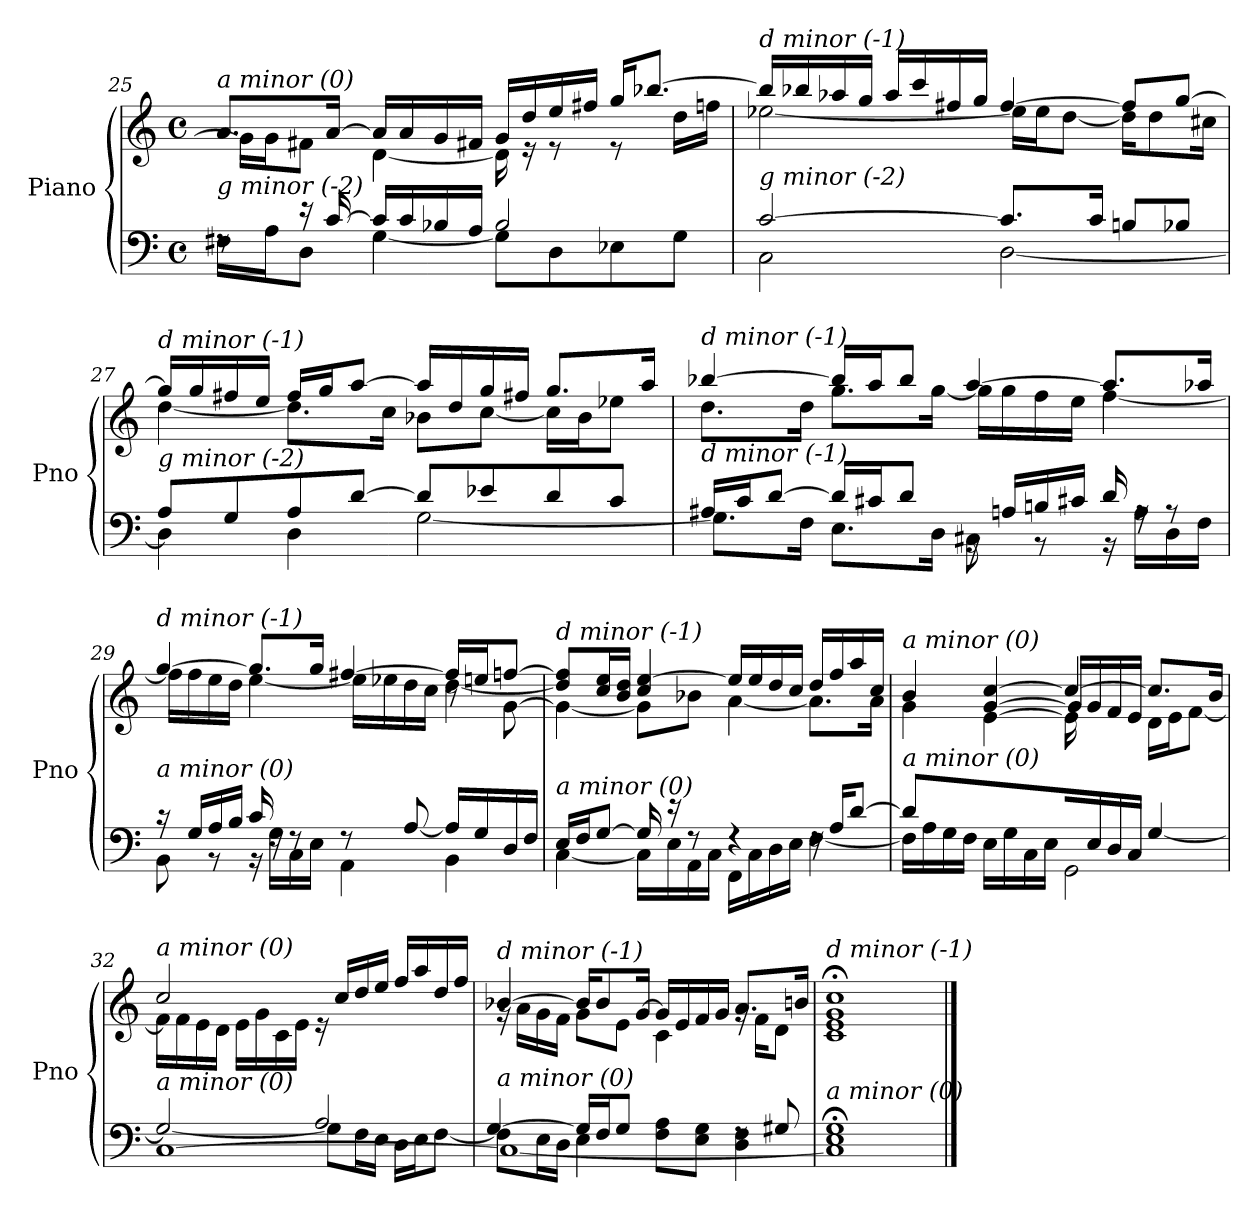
**kern	**kern
*part1	*part1
*staff2	*staff1
*I"Piano	*
*I'Pno	*
*clefF4	*clefG2
*k[]	*k[]
*M4/4	*M4/4
*met(c)	*met(c)
=25	=25
*^	*^
!	!	!LO:TX:i:t=a minor (0)	!
!LO:TX:i:t=g minor (-2)	!	!	!
8rF	16F#X\LL	8.a/L	16g\LL]
.	16A\J	.	16g\J
16r	8D\J	.	8f#X\J
[16c/	.	[16a/Jk	.
16c/LL]	[4G\	16a/LL]	[4d\
16c/	.	16a/	.
16B-X/	.	16g/	.
16A/JJ	.	16f#X/JJ	.
2B-/	8G\L]	16g/LL	16d\]
.	.	16dd/	16r
.	8D\	16ee/	8r
.	.	16ff#X/JJ	.
.	8E-X\	16gg/KL	8r
.	.	[8.bb-X/J	.
.	8G\J	.	16dd\LL
.	.	.	16ffn\JJ
!!LO:LB:g=z	!!
=26	=26	=26	=26
!	!	!LO:TX:i:t=d minor (-1)	!
!LO:TX:i:t=g minor (-2)	!	!	!
[2c/	2C\	16bb-/LL]	[2ee-X\
.	.	16bb-X/	.
.	.	16aa-X/	.
.	.	16gg/JJ	.
.	.	16aa-/LL	.
.	.	16ccc/	.
.	.	16ff#X/	.
.	.	16gg/JJ	.
8.c/L]	[2D\	[4ff#/	16ee-\LL]
.	.	.	16ee-\J
.	.	.	[8dd\J
16c/Jk	.	.	.
8Bn/L	.	8ff#/L]	16dd\KL]
.	.	.	8dd\
8B-X/J	.	[8gg/J	.
.	.	.	16cc#X\Jk
=27	=27	=27	=27
!	!	!LO:TX:i:t=d minor (-1)	!
!LO:TX:i:t=g minor (-2)	!	!	!
8A/L	4D\]	16gg/LL]	[4dd\
.	.	16gg/	.
8G/	.	16ff#X/	.
.	.	16ee/JJ	.
8A/	4D\	16ff#/LL	8.dd\L]
.	.	16gg/J	.
[8d/J	.	[8aa/J	.
.	.	.	16cc\Jk
8d/L]	[2G\	16aa/LL]	8b-X\L
.	.	16dd/	.
8e-X/	.	16gg/	[8cc\J
.	.	16ff#X/JJ	.
8d/	.	8.gg/L	16cc\LL]
.	.	.	16b-\J
8c/J	.	.	8ee-X\J
.	.	16aa/Jk	.
!!LO:LB:g=z	!!
=28	=28	=28	=28
!	!	!LO:TX:i:t=d minor (-1)	!
!LO:TX:i:t=d minor (-1)	!	!	!
16A#Xi/LL	8.G\L]	[4bb-X/	8.dd\L
16c/J	.	.	.
[8d/J	.	.	.
.	16F\Jk	.	16dd\Jk
16d/LL]	8.E\L	16bb-/LL]	8.gg\L
16c#X/J	.	16aa/J	.
8d/J	.	8bb-/J	.
.	16D\Jk	.	[16gg\Jk
16rBB	8C#X\	[4aa/	16gg\LL]
16A/LL	.	.	16gg\
16Bn/	8r	.	16ff\
16c#X/JJ	.	.	16ee\JJ
16d/	16r	8.aa/L]	[4ff\
16rA	16A\LL	.	.
8rA	16D\	.	.
.	16F\JJ	16aa-X/Jk	.
=29	=29	=29	=29
*	*^	*	*^
!	!	!	!LO:TX:i:t=d minor (-1)	!	!
!LO:TX:i:t=a minor (0)	!	!	!	!	!
2.ryy	16r	8BB\	[4gg/	16ff\LL]	2.ryy
.	16G/LL	.	.	16ff\	.
.	16A/	8r	.	16ee\	.
.	16B/JJ	.	.	16dd\JJ	.
.	16c/	16r	8.gg/L]	[4ee\	.
.	16rF	16G\LL	.	.	.
.	8rF	16C\	.	.	.
.	.	16E\JJ	16gg/Jk	.	.
.	8rF	4AA\	[4ff#Xj/	16ee\LL]	.
.	.	.	.	16ee-X\	.
.	[8A/	.	.	16dd\	.
.	.	.	.	16cc\JJ	.
4ryy	16A/LL]	4BB\	16ff#/LL]	[4dd\	8r
.	16G/	.	16een/J	.	.
.	16D/	.	[8ffn/J	.	[8g\
.	16F/JJ	.	.	.	.
*	*v	*v	*	*	*
*	*	*	*v	*v
!!LO:LB:g=z
=30	=30	=30	=30
!	!	!LO:TX:i:t=d minor (-1)	!
!LO:TX:i:t=a minor (0)	!	!	!
16E/LL	[4C\	8dd/] 8ff/]L	4g\_
16F/J	.	.	.
[8G/J	.	16cc/ 16ee/L	.
.	.	16b/ 16dd/JJ	.
16G/]	16C\LL]	4cc/ [4ee/	8g\L]
16r	16E\	.	.
8rF	16AA\	.	8b-X\J
.	16C\JJ	.	.
4rF	16FF\LL	16ee/LL]	[4a\
.	16C\	16ee/	.
.	16D\	16dd/	.
.	16E\JJ	16cc/JJ	.
16rF	[4F\	16dd/LL	8.a\L]
16A/KL	.	16ff/	.
[8d/J	.	16aa/	.
.	.	16cc/JJ	16a\Jk
=31	=31	=31	=31
*	*^	*	*^
!	!	!	!LO:TX:i:t=a minor (0)	!	!
!LO:TX:i:t=a minor (0)	!	!	!	!	!
4ryy	4d/]	16F\LL]	4b/	4g\	4ryy
.	.	16A\	.	.	.
.	.	16G\	.	.	.
.	.	16F\JJ	.	.	.
4ryy	4ryy	16E\LL	[4g/ [4cc/	4ryy	[4e\
.	.	16G\	.	.	.
.	.	16C\	.	.	.
.	.	16E\JJ	.	.	.
2ryy	16ryy	2GG\	4cc/_	16g/LL]	16e\LL]
.	16E/	.	.	16g/	4..ryy
.	16D/	.	.	16f/	.
.	16C/JJ	.	.	16e/JJ	.
.	[4G/	.	8.cc/L]	16d\LL	.
.	.	.	.	16e\J	.
.	.	.	.	[8f\J	.
.	.	.	16b/Jk	.	.
*	*	*	*	*v	*v
!!LO:PB:g=z
=32	=32	=32	=32	=32
!	!	!	!LO:TX:i:t=a minor (0)	!
!LO:TX:i:t=a minor (0)	!	!	!	!
2ryy	2G/_	[1C	2cc/	16f\LL]
.	.	.	.	16f\
.	.	.	.	16e\
.	.	.	.	16d\JJ
.	.	.	.	16e\LL
.	.	.	.	16g\
.	.	.	.	16c\
.	.	.	.	16e\JJ
2A/	8G\L]	.	16re	2ryy
.	.	.	16cc/LL	.
.	16F\L	.	16dd/	.
.	16E\JJ	.	16ee/JJ	.
.	16D\LL	.	16ff/LL	.
.	16E\J	.	16aa/	.
.	[8F\J	.	16dd/	.
.	.	.	16ff/JJ	.
=33	=33	=33	=33	=33
*	*	*	*	*^
!	!	!	!LO:TX:i:t=d minor (-1)	!	!
!LO:TX:i:t=a minor (0)	!	!	!	!	!
8F\L]	1C_	[4G/	[4b-X/	16rg	2ryy
.	.	.	.	16a\LL	.
16E\L	.	.	.	16g\	.
16D\JJ	.	.	.	16f\JJ	.
4E\	.	16G/LL]	16b-/KL]	8g\L	.
.	.	16F/J	8b-/	.	.
.	.	8G/J	.	8e\J	.
.	.	.	[16g/Jk	.	.
8F\ 8A\L	.	4ryy	16g/LL]	4c\	4ryy
.	.	.	16e/	.	.
8E\ 8G\J	.	.	16f/	.	.
.	.	.	16g/JJ	.	.
4D\ 4F\	.	8rF	8.a/L	16rg	4ryy
.	.	.	.	16f\KL	.
.	.	8G#Xi/	.	8d\J	.
.	.	.	16bn/Jk	.	.
*	*v	*v	*	*	*
*	*	*v	*v	*v
=34	=34	=34
!	!	!LO:TX:i:t=d minor (-1)
!LO:TX:i:t=a minor (0)	!	!
1E; 1G;	1C]	1c;< 1e;< 1g;< 1cc;<
*v	*v	*
==	==
*-	*-
